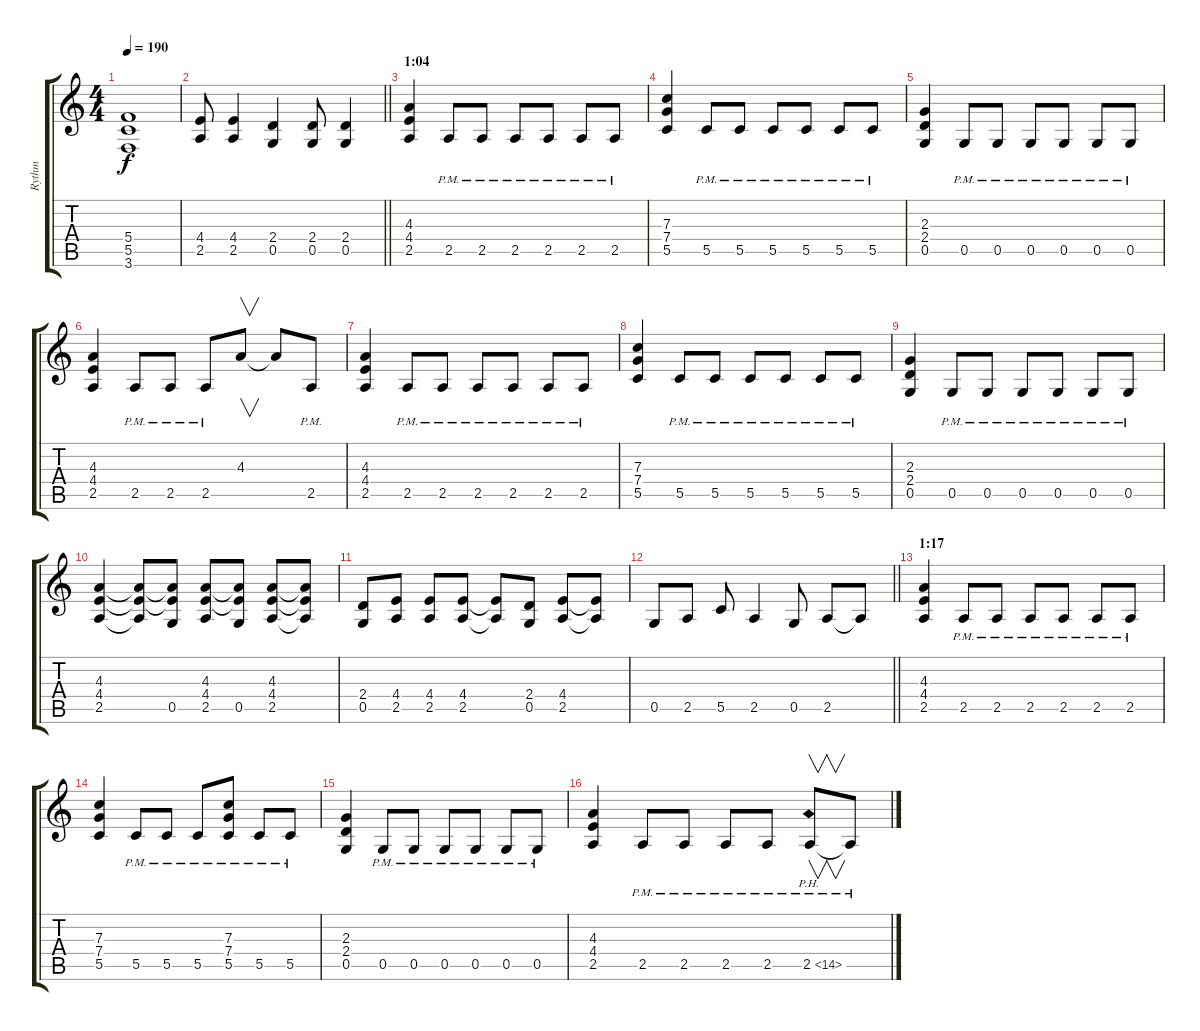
\track ("Rythm" "Rythm") {instrument distortionguitar}
\staff {score tabs}
\tuning (D4 A3 F3 C3 G2 D2) {hide}
\ts (4 4)
\tempo 190
\clef g2
\ks c
(5.4 5.5 3.6).1{dy f} |
\barLineRight lightlight
(4.4 2.5).8 (4.4 2.5).4 (2.4 0.5).4 (2.4 0.5).8 (2.4 0.5).4 |
\section ("" "1:04")
(4.3 4.4 2.5).4 2.5{pm}.8 2.5{pm}.8 2.5{pm}.8 2.5{pm}.8 2.5{pm}.8 2.5{pm}.8 |
(7.3 7.4 5.5).4 5.5{pm}.8 5.5{pm}.8 5.5{pm}.8 5.5{pm}.8 5.5{pm}.8 5.5{pm}.8 |
(2.3 2.4 0.5).4 0.5{pm}.8 0.5{pm}.8 0.5{pm}.8 0.5{pm}.8 0.5{pm}.8 0.5{pm}.8 |
(4.3 4.4 2.5).4 2.5{pm}.8 2.5{pm}.8 2.5{pm}.8 4.3.8{v} 4.3{t}.8 2.5{pm}.8 |
(4.3 4.4 2.5).4 2.5{pm}.8 2.5{pm}.8 2.5{pm}.8 2.5{pm}.8 2.5{pm}.8 2.5{pm}.8 |
(7.3 7.4 5.5).4 5.5{pm}.8 5.5{pm}.8 5.5{pm}.8 5.5{pm}.8 5.5{pm}.8 5.5{pm}.8 |
(2.3 2.4 0.5).4 0.5{pm}.8 0.5{pm}.8 0.5{pm}.8 0.5{pm}.8 0.5{pm}.8 0.5{pm}.8 |
(4.3 4.4 2.5).4 (4.3{t} 4.4{t} 2.5{t}).8 (4.3{t} 4.4{t} 0.5).8 (4.3 4.4 2.5).8 (4.3{t} 4.4{t} 0.5).8 (4.3 4.4 2.5).8 (4.3{t} 4.4{t} 2.5{t}).8 |
(2.4 0.5).8 (4.4 2.5).8 (4.4 2.5).8 (4.4 2.5).8 (4.4{t} 2.5{t}).8 (2.4 0.5).8 (4.4 2.5).8 (4.4{t} 2.5{t}).8 |
\barLineRight lightlight
0.5.8 2.5.8 5.5.8 2.5.4 0.5.8 2.5.8 2.5{t}.8 |
\section ("" "1:17")
(4.3 4.4 2.5).4 2.5{pm}.8 2.5{pm}.8 2.5{pm}.8 2.5{pm}.8 2.5{pm}.8 2.5{pm}.8 |
(7.3 7.4 5.5).4 5.5{pm}.8 5.5{pm}.8 5.5{pm}.8 (7.3 7.4 5.5{pm}).8 5.5{pm}.8 5.5{pm}.8 |
(2.3 2.4 0.5).4 0.5{pm}.8 0.5{pm}.8 0.5{pm}.8 0.5{pm}.8 0.5{pm}.8 0.5{pm}.8 |
(4.3 4.4 2.5).4 2.5{pm}.8 2.5{pm}.8 2.5{pm}.8 2.5{pm}.8 2.5{ph 12 pm}.8{v} 2.5{pm t}.8
